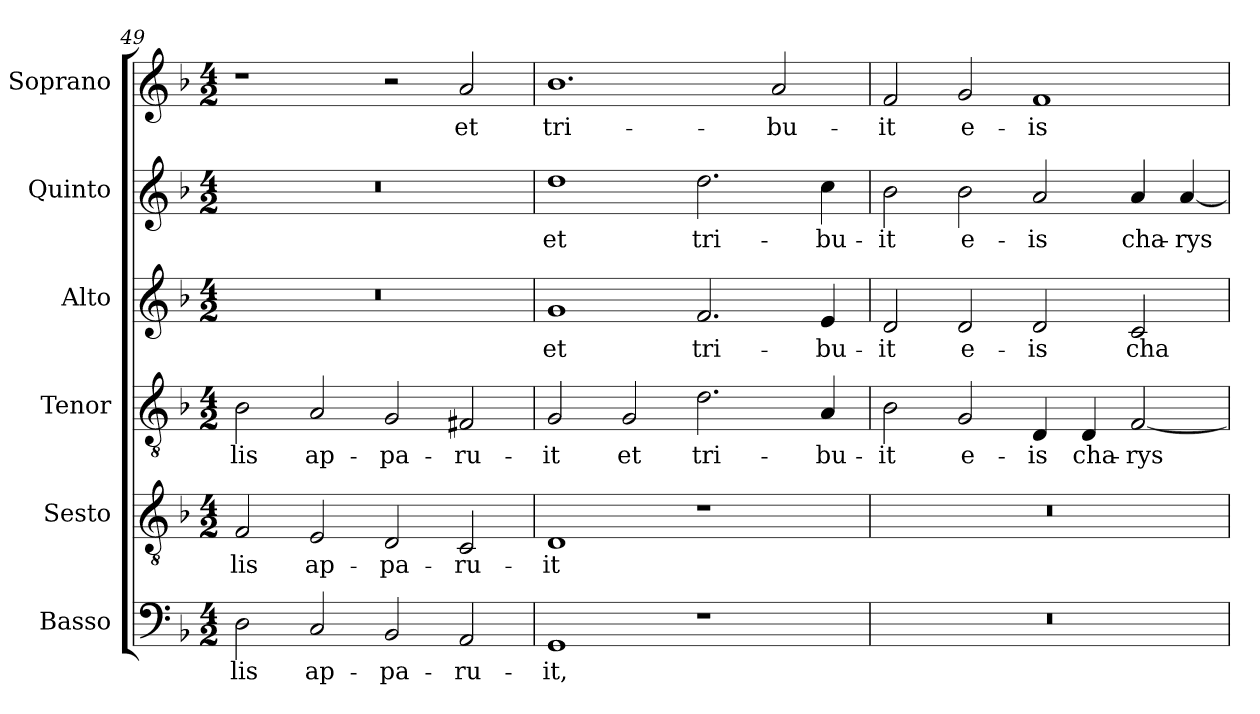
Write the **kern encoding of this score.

**kern	**text	**kern	**text	**kern	**text	**kern	**text	**kern	**text	**kern	**text
*part6	*part6	*part5	*part5	*part4	*part4	*part3	*part3	*part2	*part2	*part1	*part1
*staff6	*staff6	*staff5	*staff5	*staff4	*staff4	*staff3	*staff3	*staff2	*staff2	*staff1	*staff1
*I"Basso	*	*I"Sesto	*	*I"Tenor	*	*I"Alto	*	*I"Quinto	*	*I"Soprano	*
*I'B.	*	*I'Ss.	*	*I'T.	*	*I'A.	*	*I'Q.	*	*I'S.	*
!!LO:LB:g=z
*clefF4	*	*clefGv2	*	*clefGv2	*	*clefG2	*	*clefG2	*	*clefG2	*
*	*	*ITrd7c12	*	*ITrd7c12	*	*	*	*	*	*	*
*k[b-]	*	*k[b-]	*	*k[b-]	*	*k[b-]	*	*k[b-]	*	*k[b-]	*
*F:	*	*F:	*	*F:	*	*F:	*	*F:	*	*F:	*
*M4/2	*	*M4/2	*	*M4/2	*	*M4/2	*	*M4/2	*	*M4/2	*
=49	=49	=49	=49	=49	=49	=49	=49	=49	=49	=49	=49
!	!LO:LY:b:color=#000000	!	!	!	!	!	!	!	!	!	!
!	!	!	!LO:LY:b:color=#000000	!	!	!	!	!	!	!	!
!	!	!	!	!	!LO:LY:b:color=#000000	!LO:N:vis=1	!	!LO:N:vis=1	!	!	!
2Di\	-lis	2FFi/	-lis	2BB-i\	-lis	0r	.	0r	.	1r	.
!	!LO:LY:b:color=#000000	!	!	!	!	!	!	!	!	!	!
!	!	!	!LO:LY:b:color=#000000	!	!	!	!	!	!	!	!
!	!	!	!	!	!LO:LY:b:color=#000000	!	!	!	!	!	!
2Ci/	ap-	2EEi/	ap-	2AAi/	ap-	.	.	.	.	.	.
!	!LO:LY:b:color=#000000	!	!	!	!	!	!	!	!	!	!
!	!	!	!LO:LY:b:color=#000000	!	!	!	!	!	!	!	!
!	!	!	!	!	!LO:LY:b:color=#000000	!	!	!	!	!	!
2BB-i/	-pa-	2DDi/	-pa-	2GGi/	-pa-	.	.	.	.	2r	.
!	!LO:LY:b:color=#000000	!	!	!	!	!	!	!	!	!	!
!	!	!	!LO:LY:b:color=#000000	!	!	!	!	!	!	!	!
!	!	!	!	!	!LO:LY:b:color=#000000	!	!	!	!	!	!
!	!	!	!	!	!	!	!	!	!	!	!LO:LY:b:color=#000000
2AAi/	-ru-	2CCi/	-ru-	2FF#Xi/	-ru-	.	.	.	.	2ai/	et
=50	=50	=50	=50	=50	=50	=50	=50	=50	=50	=50	=50
!	!LO:LY:b:color=#000000	!	!	!	!	!	!	!	!	!	!
!	!	!	!LO:LY:b:color=#000000	!	!	!	!	!	!	!	!
!	!	!	!	!	!LO:LY:b:color=#000000	!	!	!	!	!	!
!	!	!	!	!	!	!	!LO:LY:b:color=#000000	!	!	!	!
!	!	!	!	!	!	!	!	!	!LO:LY:b:color=#000000	!	!
!	!	!	!	!	!	!	!	!	!	!	!LO:LY:b:color=#000000
1GGi	-it,	1DDi	-it	2GGi/	-it	1gi	et	1ddi	et	1.b-i	tri-
!	!	!	!	!	!LO:LY:b:color=#000000	!	!	!	!	!	!
.	.	.	.	2GGi/	et	.	.	.	.	.	.
!	!	!	!	!	!LO:LY:b:color=#000000	!	!	!	!	!	!
!	!	!	!	!	!	!	!LO:LY:b:color=#000000	!	!	!	!
!	!	!	!	!	!	!	!	!	!LO:LY:b:color=#000000	!	!
1r	.	1r	.	2.Di\	tri-	2.fi/	tri-	2.ddi\	tri-	.	.
!	!	!	!	!	!	!	!	!	!	!	!LO:LY:b:color=#000000
.	.	.	.	.	.	.	.	.	.	2ai/	-bu-
!	!	!	!	!	!LO:LY:b:color=#000000	!	!	!	!	!	!
!	!	!	!	!	!	!	!LO:LY:b:color=#000000	!	!	!	!
!	!	!	!	!	!	!	!	!	!LO:LY:b:color=#000000	!	!
.	.	.	.	4AAi/	-bu-	4ei/	-bu-	4cci\	-bu-	.	.
=51	=51	=51	=51	=51	=51	=51	=51	=51	=51	=51	=51
!LO:N:vis=1	!	!LO:N:vis=1	!	!	!	!	!	!	!	!	!
!	!	!	!	!	!LO:LY:b:color=#000000	!	!	!	!	!	!
!	!	!	!	!	!	!	!LO:LY:b:color=#000000	!	!	!	!
!	!	!	!	!	!	!	!	!	!LO:LY:b:color=#000000	!	!
!	!	!	!	!	!	!	!	!	!	!	!LO:LY:b:color=#000000
0r	.	0r	.	2BB-i\	-it	2di/	-it	2b-i\	-it	2fi/	-it
!	!	!	!	!	!LO:LY:b:color=#000000	!	!	!	!	!	!
!	!	!	!	!	!	!	!LO:LY:b:color=#000000	!	!	!	!
!	!	!	!	!	!	!	!	!	!LO:LY:b:color=#000000	!	!
!	!	!	!	!	!	!	!	!	!	!	!LO:LY:b:color=#000000
.	.	.	.	2GGi/	e-	2di/	e-	2b-i\	e-	2gi/	e-
!	!	!	!	!	!LO:LY:b:color=#000000	!	!	!	!	!	!
!	!	!	!	!	!	!	!LO:LY:b:color=#000000	!	!	!	!
!	!	!	!	!	!	!	!	!	!LO:LY:b:color=#000000	!	!
!	!	!	!	!	!	!	!	!	!	!	!LO:LY:b:color=#000000
.	.	.	.	4DDi/	-is	2di/	-is	2ai/	-is	1fi	-is
!	!	!	!	!	!LO:LY:b:color=#000000	!	!	!	!	!	!
.	.	.	.	4DDi/	cha-	.	.	.	.	.	.
!	!	!	!	!	!LO:LY:b:color=#000000	!	!	!	!	!	!
!	!	!	!	!	!	!	!LO:LY:b:color=#000000	!	!	!	!
!	!	!	!	!	!	!	!	!	!LO:LY:b:color=#000000	!	!
.	.	.	.	[2FFi/	-rys-	2ci/	cha-	4ai/	cha-	.	.
!	!	!	!	!	!	!	!	!	!LO:LY:b:color=#000000	!	!
.	.	.	.	.	.	.	.	[4ai/	-rys-	.	.
=	=	=	=	=	=	=	=	=	=	=	=
*-	*-	*-	*-	*-	*-	*-	*-	*-	*-	*-	*-
